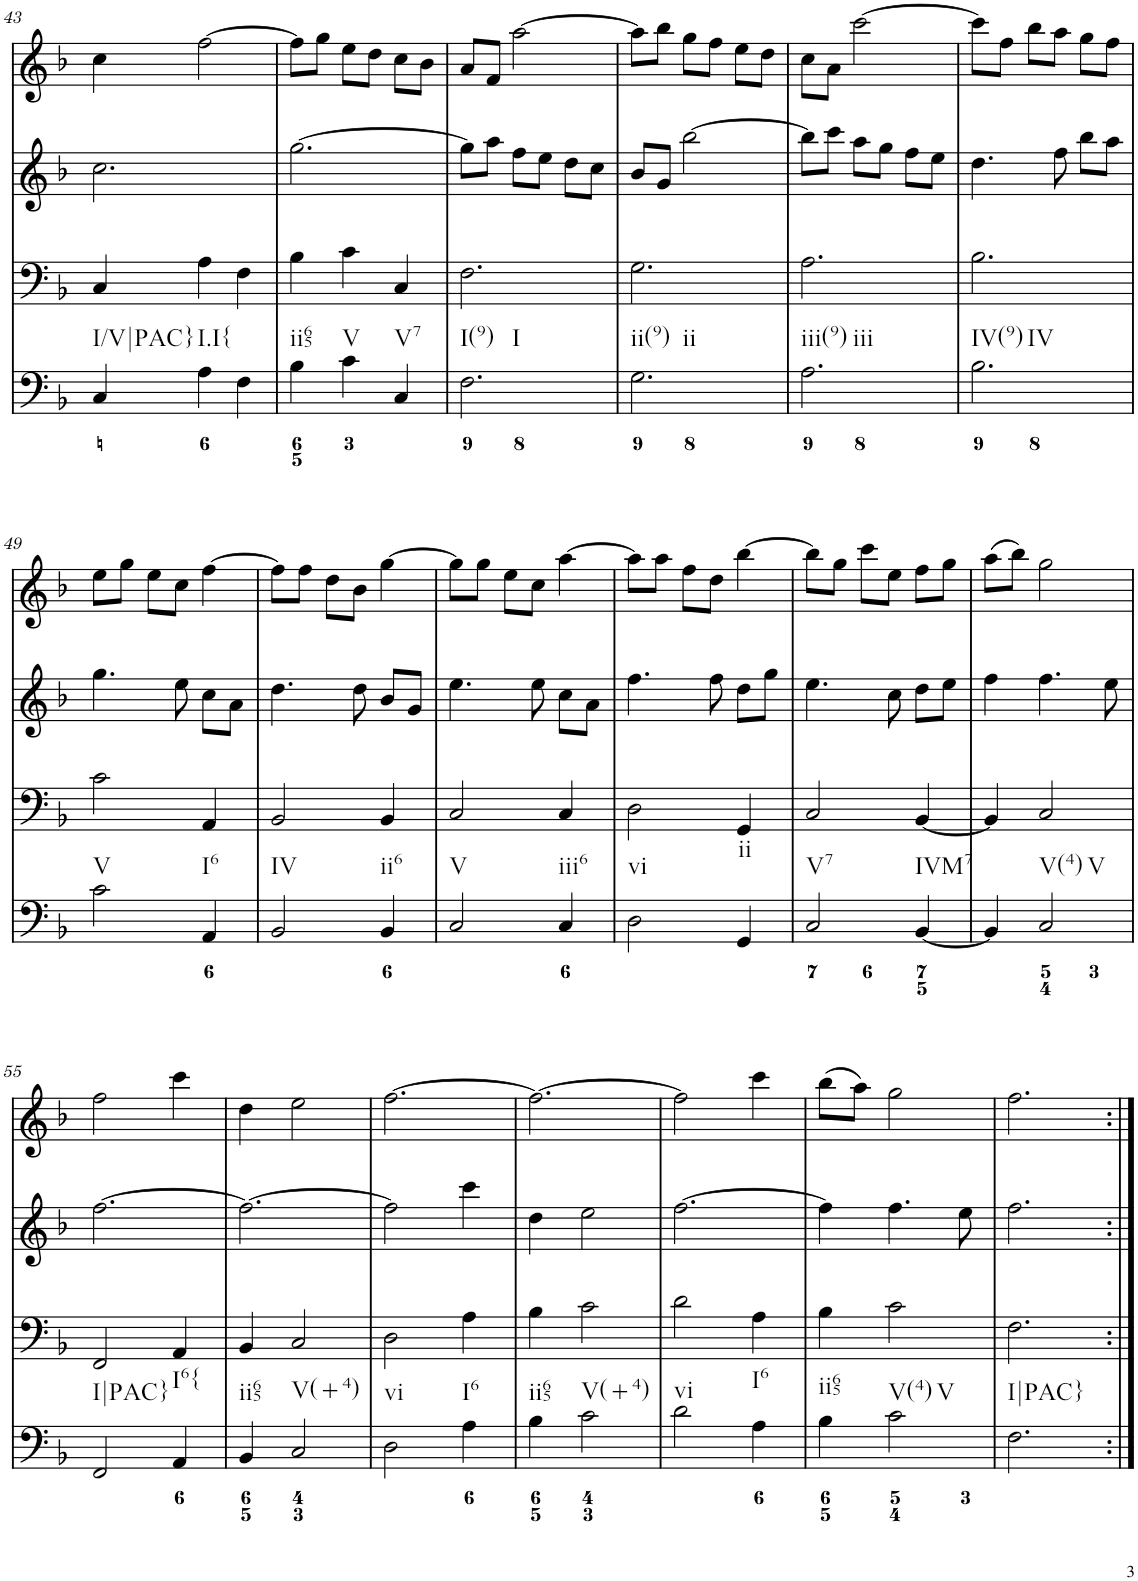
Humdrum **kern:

**kern	**kern	**kern	**kern
*part4	*part3	*part2	*part1
*staff4	*staff3	*staff2	*staff1
*I"Piano	*I"Piano	*I"Piano	*I"Piano
*I'Pno	*I'Pno	*I'Pno	*I'Pno
!!LO:PB:g=z
*clefF4	*clefF4	*clefG2	*clefG2
*k[b-]	*k[b-]	*k[b-]	*k[b-]
*F:	*F:	*F:	*F:
*M3/4	*M3/4	*M3/4	*M3/4
=43	=43	=43	=43
!LO:TX:b:t=I/V|PAC}	!	!	!
4C/	4C/	2.cc\	4cc\
!LO:TX:b:t=I.I{	!	!	!
4A\	4A\	.	[2ff\
4F\	4F\	.	.
=44	=44	=44	=44
!LO:TX:b:t=ii65	!	!	!
4B-\	4B-\	[2.gg\	8ff\L]
.	.	.	8gg\J
!LO:TX:b:t=V	!	!	!
4c\	4c\	.	8ee\L
.	.	.	8dd\J
!LO:TX:b:t=V7	!	!	!
4C/	4C/	.	8cc\L
.	.	.	8b-\J
=45	=45	=45	=45
!LO:TX:b:t=I(9)	!	!	!
!LO:TX:b:t=I	!	!	!
2.F\	2.F\	8gg\L]	8a/L
.	.	8aa\J	8f/J
.	.	8ff\L	[2aa\
.	.	8ee\J	.
.	.	8dd\L	.
.	.	8cc\J	.
=46	=46	=46	=46
!LO:TX:b:t=ii(9)	!	!	!
!LO:TX:b:t=ii	!	!	!
2.G\	2.G\	8b-/L	8aa\L]
.	.	8g/J	8bb-\J
.	.	[2bb-\	8gg\L
.	.	.	8ff\J
.	.	.	8ee\L
.	.	.	8dd\J
=47	=47	=47	=47
!LO:TX:b:t=iii(9)	!	!	!
!LO:TX:b:t=iii	!	!	!
2.A\	2.A\	8bb-\L]	8cc\L
.	.	8ccc\J	8a\J
.	.	8aa\L	[2ccc\
.	.	8gg\J	.
.	.	8ff\L	.
.	.	8ee\J	.
=48	=48	=48	=48
!LO:TX:b:t=IV(9)	!	!	!
!LO:TX:b:t=IV	!	!	!
2.B-\	2.B-\	4.dd\	8ccc\L]
.	.	.	8ff\J
.	.	.	8bb-\L
.	.	8ff\	8aa\J
.	.	8bb-\L	8gg\L
.	.	8aa\J	8ff\J
!!LO:LB:g=z
=49	=49	=49	=49
!LO:TX:b:t=V	!	!	!
2c\	2c\	4.gg\	8ee\L
.	.	.	8gg\J
.	.	.	8ee\L
.	.	8ee\	8cc\J
!LO:TX:b:t=I6	!	!	!
4AA/	4AA/	8cc\L	[4ff\
.	.	8a\J	.
=50	=50	=50	=50
!LO:TX:b:t=IV	!	!	!
2BB-/	2BB-/	4.dd\	8ff\L]
.	.	.	8ff\J
.	.	.	8dd\L
.	.	8dd\	8b-\J
!LO:TX:b:t=ii6	!	!	!
4BB-/	4BB-/	8b-/L	[4gg\
.	.	8g/J	.
=51	=51	=51	=51
!LO:TX:b:t=V	!	!	!
2C/	2C/	4.ee\	8gg\L]
.	.	.	8gg\J
.	.	.	8ee\L
.	.	8ee\	8cc\J
!LO:TX:b:t=iii6	!	!	!
4C/	4C/	8cc\L	[4aa\
.	.	8a\J	.
=52	=52	=52	=52
!LO:TX:b:t=vi	!	!	!
2D\	2D\	4.ff\	8aa\L]
.	.	.	8aa\J
.	.	.	8ff\L
.	.	8ff\	8dd\J
!LO:TX:b:t=ii	!	!	!
4GG/	4GG/	8dd\L	[4bb-\
.	.	8gg\J	.
=53	=53	=53	=53
!LO:TX:b:t=V7	!	!	!
2C/	2C/	4.ee\	8bb-\L]
.	.	.	8gg\J
.	.	.	8ccc\L
.	.	8cc\	8ee\J
!LO:TX:b:t=IVM7	!	!	!
[4BB-/	[4BB-/	8dd\L	8ff\L
.	.	8ee\J	8gg\J
=54	=54	=54	=54
4BB-/]	4BB-/]	4ff\	(8aa\L
.	.	.	8bb-\J)
!LO:TX:b:t=V(4)	!	!	!
!LO:TX:b:t=V	!	!	!
2C/	2C/	4.ff\	2gg\
.	.	8ee\	.
!!LO:LB:g=z
=55	=55	=55	=55
!LO:TX:b:t=I|PAC}	!	!	!
2FF/	2FF/	[2.ff\	2ff\
!LO:TX:b:t=I6{	!	!	!
4AA/	4AA/	.	4ccc\
=56	=56	=56	=56
!LO:TX:b:t=ii65	!	!	!
4BB-/	4BB-/	2.ff\_	4dd\
!LO:TX:b:t=V(+4)	!	!	!
2C/	2C/	.	2ee\
=57	=57	=57	=57
!LO:TX:b:t=vi	!	!	!
2D\	2D\	2ff\]	[2.ff\
!LO:TX:b:t=I6	!	!	!
4A\	4A\	4ccc\	.
=58	=58	=58	=58
!LO:TX:b:t=ii65	!	!	!
4B-\	4B-\	4dd\	2.ff\_
!LO:TX:b:t=V(+4)	!	!	!
2c\	2c\	2ee\	.
=59	=59	=59	=59
!LO:TX:b:t=vi	!	!	!
2d\	2d\	[2.ff\	2ff\]
!LO:TX:b:t=I6	!	!	!
4A\	4A\	.	4ccc\
=60	=60	=60	=60
!LO:TX:b:t=ii65	!	!	!
4B-\	4B-\	4ff\]	(8bb-\L
.	.	.	8aa\J)
!LO:TX:b:t=V(4)	!	!	!
!LO:TX:b:t=V	!	!	!
2c\	2c\	4.ff\	2gg\
.	.	8ee\	.
=61	=61	=61	=61
!LO:TX:b:t=I|PAC}	!	!	!
2.F\	2.F\	2.ff\	2.ff\
=:|!	=:|!	=:|!	=:|!
*-	*-	*-	*-
